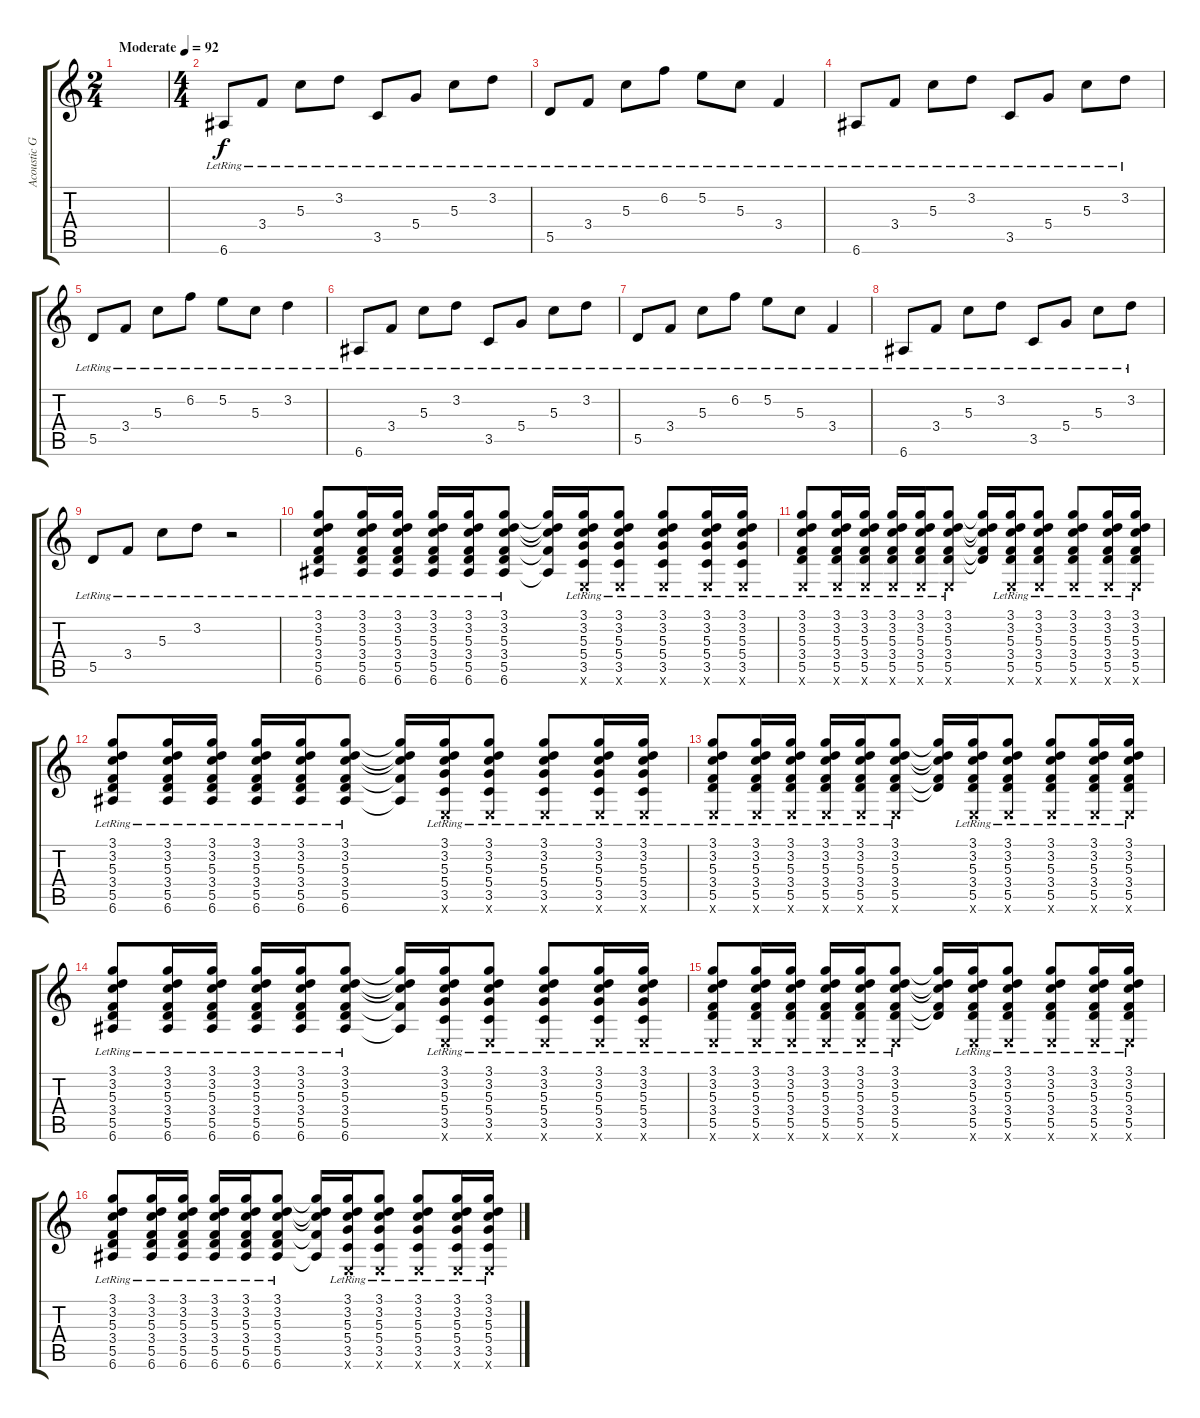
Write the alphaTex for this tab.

\track ("Acoustic Guitar" "Acoustic G") {instrument acousticguitarsteel}
\staff {score tabs}
\tuning (E4 B3 G3 D3 A2 E2) {hide}
\ts (2 4)
\tempo (92 "Moderate")
\clef g2
\ks c
|
\ts (4 4)
6.6{lr}.8 3.4{lr}.8 5.3{lr}.8 3.2{lr}.8 3.5{lr}.8 5.4{lr}.8 5.3{lr}.8 3.2{lr}.8 |
5.5{lr}.8 3.4{lr}.8 5.3{lr}.8 6.2{lr}.8 5.2{lr}.8 5.3{lr}.8 3.4{lr}.4 |
6.6{lr}.8 3.4{lr}.8 5.3{lr}.8 3.2{lr}.8 3.5{lr}.8 5.4{lr}.8 5.3{lr}.8 3.2{lr}.8 |
5.5{lr}.8 3.4{lr}.8 5.3{lr}.8 6.2{lr}.8 5.2{lr}.8 5.3{lr}.8 3.2{lr}.4 |
6.6{lr}.8 3.4{lr}.8 5.3{lr}.8 3.2{lr}.8 3.5{lr}.8 5.4{lr}.8 5.3{lr}.8 3.2{lr}.8 |
5.5{lr}.8 3.4{lr}.8 5.3{lr}.8 6.2{lr}.8 5.2{lr}.8 5.3{lr}.8 3.4{lr}.4 |
6.6{lr}.8 3.4{lr}.8 5.3{lr}.8 3.2{lr}.8 3.5{lr}.8 5.4{lr}.8 5.3{lr}.8 3.2{lr}.8 |
5.5{lr}.8 3.4{lr}.8 5.3{lr}.8 3.2{lr}.8 r.2 |
(3.1{lr} 3.2{lr} 5.3{lr} 3.4{lr} 5.5{lr} 6.6{lr}).8 (3.1{lr} 3.2{lr} 5.3{lr} 3.4{lr} 5.5{lr} 6.6{lr}).16 (3.1{lr} 3.2{lr} 5.3{lr} 3.4{lr} 5.5{lr} 6.6{lr}).16 (3.1{lr} 3.2{lr} 5.3{lr} 3.4{lr} 5.5{lr} 6.6{lr}).16 (3.1{lr} 3.2{lr} 5.3{lr} 3.4{lr} 5.5{lr} 6.6{lr}).16 (3.1{lr} 3.2{lr} 5.3{lr} 3.4{lr} 5.5{lr} 6.6{lr}).8 (3.1{t} 3.2{t} 5.3{t} 3.4{t} 6.6{t}).16 (3.1{lr} 3.2{lr} 5.3{lr} 5.4{lr} 3.5{lr} 0.6{x}).16 (3.1{lr} 3.2{lr} 5.3{lr} 5.4{lr} 3.5{lr} 0.6{x}).8 (3.1{lr} 3.2{lr} 5.3{lr} 5.4{lr} 3.5{lr} 0.6{x}).8 (3.1{lr} 3.2{lr} 5.3{lr} 5.4{lr} 3.5{lr} 0.6{x}).16 (3.1{lr} 3.2{lr} 5.3{lr} 5.4{lr} 3.5{lr} 0.6{x}).16 |
(3.1{lr} 3.2{lr} 5.3{lr} 3.4{lr} 5.5{lr} 0.6{x}).8 (3.1{lr} 3.2{lr} 5.3{lr} 3.4{lr} 5.5{lr} 0.6{x}).16 (3.1{lr} 3.2{lr} 5.3{lr} 3.4{lr} 5.5{lr} 0.6{x}).16 (3.1{lr} 3.2{lr} 5.3{lr} 3.4{lr} 5.5{lr} 0.6{x}).16 (3.1{lr} 3.2{lr} 5.3{lr} 3.4{lr} 5.5{lr} 0.6{x}).16 (3.1{lr} 3.2{lr} 5.3{lr} 3.4{lr} 5.5{lr} 0.6{x}).8 (3.1{t} 3.2{t} 5.3{t} 3.4{t} 5.5{t}).16 (3.1{lr} 3.2{lr} 5.3{lr} 3.4{lr} 5.5{lr} 0.6{x}).16 (3.1{lr} 3.2{lr} 5.3{lr} 3.4{lr} 5.5{lr} 0.6{x}).8 (3.1{lr} 3.2{lr} 5.3{lr} 3.4{lr} 5.5{lr} 0.6{x}).8 (3.1{lr} 3.2{lr} 5.3{lr} 3.4{lr} 5.5{lr} 0.6{x}).16 (3.1{lr} 3.2{lr} 5.3{lr} 3.4{lr} 5.5{lr} 0.6{x}).16 |
(3.1{lr} 3.2{lr} 5.3{lr} 3.4{lr} 5.5{lr} 6.6{lr}).8 (3.1{lr} 3.2{lr} 5.3{lr} 3.4{lr} 5.5{lr} 6.6{lr}).16 (3.1{lr} 3.2{lr} 5.3{lr} 3.4{lr} 5.5{lr} 6.6{lr}).16 (3.1{lr} 3.2{lr} 5.3{lr} 3.4{lr} 5.5{lr} 6.6{lr}).16 (3.1{lr} 3.2{lr} 5.3{lr} 3.4{lr} 5.5{lr} 6.6{lr}).16 (3.1{lr} 3.2{lr} 5.3{lr} 3.4{lr} 5.5{lr} 6.6{lr}).8 (3.1{t} 3.2{t} 5.3{t} 3.4{t} 6.6{t}).16 (3.1{lr} 3.2{lr} 5.3{lr} 5.4{lr} 3.5{lr} 0.6{x}).16 (3.1{lr} 3.2{lr} 5.3{lr} 5.4{lr} 3.5{lr} 0.6{x}).8 (3.1{lr} 3.2{lr} 5.3{lr} 5.4{lr} 3.5{lr} 0.6{x}).8 (3.1{lr} 3.2{lr} 5.3{lr} 5.4{lr} 3.5{lr} 0.6{x}).16 (3.1{lr} 3.2{lr} 5.3{lr} 5.4{lr} 3.5{lr} 0.6{x}).16 |
(3.1{lr} 3.2{lr} 5.3{lr} 3.4{lr} 5.5{lr} 0.6{x}).8 (3.1{lr} 3.2{lr} 5.3{lr} 3.4{lr} 5.5{lr} 0.6{x}).16 (3.1{lr} 3.2{lr} 5.3{lr} 3.4{lr} 5.5{lr} 0.6{x}).16 (3.1{lr} 3.2{lr} 5.3{lr} 3.4{lr} 5.5{lr} 0.6{x}).16 (3.1{lr} 3.2{lr} 5.3{lr} 3.4{lr} 5.5{lr} 0.6{x}).16 (3.1{lr} 3.2{lr} 5.3{lr} 3.4{lr} 5.5{lr} 0.6{x}).8 (3.1{t} 3.2{t} 5.3{t} 3.4{t} 5.5{t}).16 (3.1{lr} 3.2{lr} 5.3{lr} 3.4{lr} 5.5{lr} 0.6{x}).16 (3.1{lr} 3.2{lr} 5.3{lr} 3.4{lr} 5.5{lr} 0.6{x}).8 (3.1{lr} 3.2{lr} 5.3{lr} 3.4{lr} 5.5{lr} 0.6{x}).8 (3.1{lr} 3.2{lr} 5.3{lr} 3.4{lr} 5.5{lr} 0.6{x}).16 (3.1{lr} 3.2{lr} 5.3{lr} 3.4{lr} 5.5{lr} 0.6{x}).16 |
(3.1{lr} 3.2{lr} 5.3{lr} 3.4{lr} 5.5{lr} 6.6{lr}).8 (3.1{lr} 3.2{lr} 5.3{lr} 3.4{lr} 5.5{lr} 6.6{lr}).16 (3.1{lr} 3.2{lr} 5.3{lr} 3.4{lr} 5.5{lr} 6.6{lr}).16 (3.1{lr} 3.2{lr} 5.3{lr} 3.4{lr} 5.5{lr} 6.6{lr}).16 (3.1{lr} 3.2{lr} 5.3{lr} 3.4{lr} 5.5{lr} 6.6{lr}).16 (3.1{lr} 3.2{lr} 5.3{lr} 3.4{lr} 5.5{lr} 6.6{lr}).8 (3.1{t} 3.2{t} 5.3{t} 3.4{t} 6.6{t}).16 (3.1{lr} 3.2{lr} 5.3{lr} 5.4{lr} 3.5{lr} 0.6{x}).16 (3.1{lr} 3.2{lr} 5.3{lr} 5.4{lr} 3.5{lr} 0.6{x}).8 (3.1{lr} 3.2{lr} 5.3{lr} 5.4{lr} 3.5{lr} 0.6{x}).8 (3.1{lr} 3.2{lr} 5.3{lr} 5.4{lr} 3.5{lr} 0.6{x}).16 (3.1{lr} 3.2{lr} 5.3{lr} 5.4{lr} 3.5{lr} 0.6{x}).16 |
(3.1{lr} 3.2{lr} 5.3{lr} 3.4{lr} 5.5{lr} 0.6{x}).8 (3.1{lr} 3.2{lr} 5.3{lr} 3.4{lr} 5.5{lr} 0.6{x}).16 (3.1{lr} 3.2{lr} 5.3{lr} 3.4{lr} 5.5{lr} 0.6{x}).16 (3.1{lr} 3.2{lr} 5.3{lr} 3.4{lr} 5.5{lr} 0.6{x}).16 (3.1{lr} 3.2{lr} 5.3{lr} 3.4{lr} 5.5{lr} 0.6{x}).16 (3.1{lr} 3.2{lr} 5.3{lr} 3.4{lr} 5.5{lr} 0.6{x}).8 (3.1{t} 3.2{t} 5.3{t} 3.4{t} 5.5{t}).16 (3.1{lr} 3.2{lr} 5.3{lr} 3.4{lr} 5.5{lr} 0.6{x}).16 (3.1{lr} 3.2{lr} 5.3{lr} 3.4{lr} 5.5{lr} 0.6{x}).8 (3.1{lr} 3.2{lr} 5.3{lr} 3.4{lr} 5.5{lr} 0.6{x}).8 (3.1{lr} 3.2{lr} 5.3{lr} 3.4{lr} 5.5{lr} 0.6{x}).16 (3.1{lr} 3.2{lr} 5.3{lr} 3.4{lr} 5.5{lr} 0.6{x}).16 |
(3.1{lr} 3.2{lr} 5.3{lr} 3.4{lr} 5.5{lr} 6.6{lr}).8 (3.1{lr} 3.2{lr} 5.3{lr} 3.4{lr} 5.5{lr} 6.6{lr}).16 (3.1{lr} 3.2{lr} 5.3{lr} 3.4{lr} 5.5{lr} 6.6{lr}).16 (3.1{lr} 3.2{lr} 5.3{lr} 3.4{lr} 5.5{lr} 6.6{lr}).16 (3.1{lr} 3.2{lr} 5.3{lr} 3.4{lr} 5.5{lr} 6.6{lr}).16 (3.1{lr} 3.2{lr} 5.3{lr} 3.4{lr} 5.5{lr} 6.6{lr}).8 (3.1{t} 3.2{t} 5.3{t} 3.4{t} 6.6{t}).16 (3.1{lr} 3.2{lr} 5.3{lr} 5.4{lr} 3.5{lr} 0.6{x}).16 (3.1{lr} 3.2{lr} 5.3{lr} 5.4{lr} 3.5{lr} 0.6{x}).8 (3.1{lr} 3.2{lr} 5.3{lr} 5.4{lr} 3.5{lr} 0.6{x}).8 (3.1{lr} 3.2{lr} 5.3{lr} 5.4{lr} 3.5{lr} 0.6{x}).16 (3.1{lr} 3.2{lr} 5.3{lr} 5.4{lr} 3.5{lr} 0.6{x}).16
